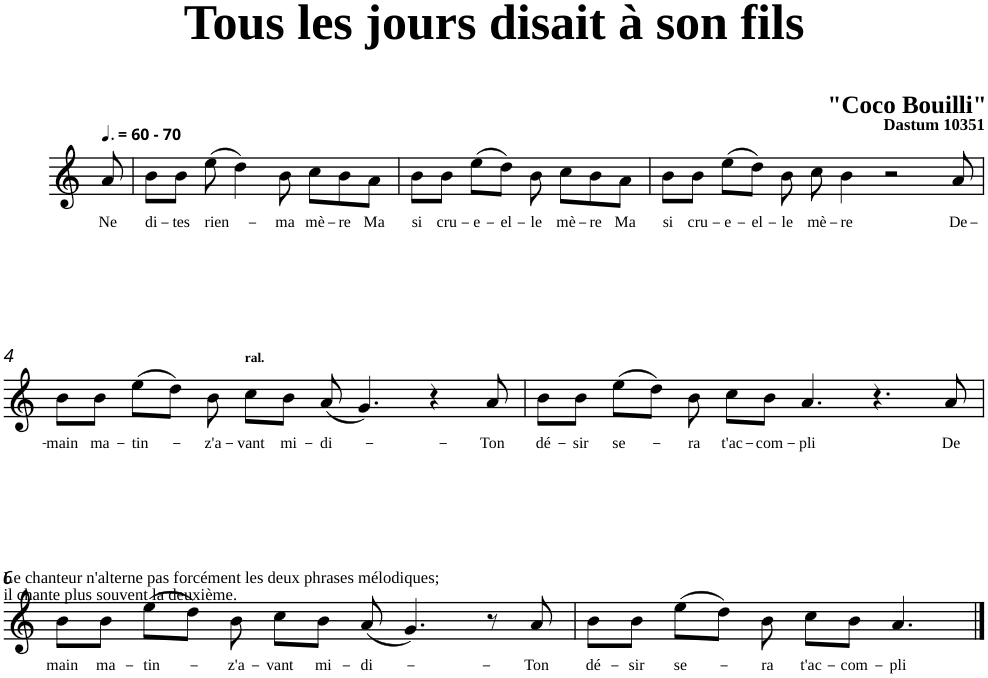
**kern	**text
*part1	*part1
*staff1	*staff1
*clefG2	*
*k[]	*
=	=
!LO:TX:a:B:t=- 70	!
!	!LO:LY:b
8a/	Ne
=1	=1
!	!LO:LY:b
8b\L	di-
!	!LO:LY:b
8b\J	-tes
!	!LO:LY:b
(>8ee\	rien-
4dd\)	.
!	!LO:LY:b
8b\	-ma
!	!LO:LY:b
8cc\L	mè-
!	!LO:LY:b
8b\	-re
!	!LO:LY:b
8a\J	Ma
=2	=2
!	!LO:LY:b
8b\L	si
!	!LO:LY:b
8b\J	cru-
!	!LO:LY:b
(>8ee\L	-e-
!	!LO:LY:b
8dd\J)	-el-
!	!LO:LY:b
8b\	-le
!	!LO:LY:b
8cc\L	mè-
!	!LO:LY:b
8b\	-re
!	!LO:LY:b
8a\J	Ma
=3	=3
!	!LO:LY:b
8b\L	si
!	!LO:LY:b
8b\J	cru-
!	!LO:LY:b
(>8ee\L	-e-
!	!LO:LY:b
8dd\J)	-el-
!	!LO:LY:b
8b\	-le
!	!LO:LY:b
8cc\	mè-
!	!LO:LY:b
4b\	-re
2r	.
!	!LO:LY:b
8a/	De-
!!LO:LB:g=z
=4	=4
!	!LO:LY:b
8b\L	-main
!	!LO:LY:b
8b\J	ma-
!	!LO:LY:b
(>8ee\L	-tin-
8dd\J)	.
!	!LO:LY:b
8b\	-z'a-
!LO:TX:a:B:t=ral.	!
!	!LO:LY:b
8cc\L	-vant
!	!LO:LY:b
8b\J	mi-
!	!LO:LY:b
(<8a/	-di-
4.g/)	.
4r	.
!	!LO:LY:b
8a/	-Ton
=5	=5
!	!LO:LY:b
8b\L	dé-
!	!LO:LY:b
8b\J	-sir
!	!LO:LY:b
(>8ee\L	se-
8dd\J)	.
!	!LO:LY:b
8b\	-ra
!	!LO:LY:b
8cc\L	t'ac-
!	!LO:LY:b
8b\J	-com-
!	!LO:LY:b
[8a/	-pli
4ryy	.
4.r	.
!	!LO:LY:b
8a/	De
!!LO:LB:g=z
=6	=6
!	!LO:LY:b
8b\L	main
4a/]	.
!	!LO:LY:b
8b\J	ma-
!	!LO:LY:b
(>8ee\L	-tin-
8dd\J)	.
!	!LO:LY:b
8b\	-z'a-
!	!LO:LY:b
8cc\L	-vant
!	!LO:LY:b
8b\J	mi-
!	!LO:LY:b
(<8a/	-di-
4.g/)	.
8r	.
!	!LO:LY:b
8a/	-Ton
=7	=7
!	!LO:LY:b
8b\L	dé-
!	!LO:LY:b
8b\J	-sir
!	!LO:LY:b
(>8ee\L	se-
8dd\J)	.
!	!LO:LY:b
8b\	-ra
!	!LO:LY:b
8cc\L	t'ac-
!	!LO:LY:b
8b\J	-com-
!	!LO:LY:b
[8a/	-pli
==8	==8
4a/]	.
=	=
*-	*-
